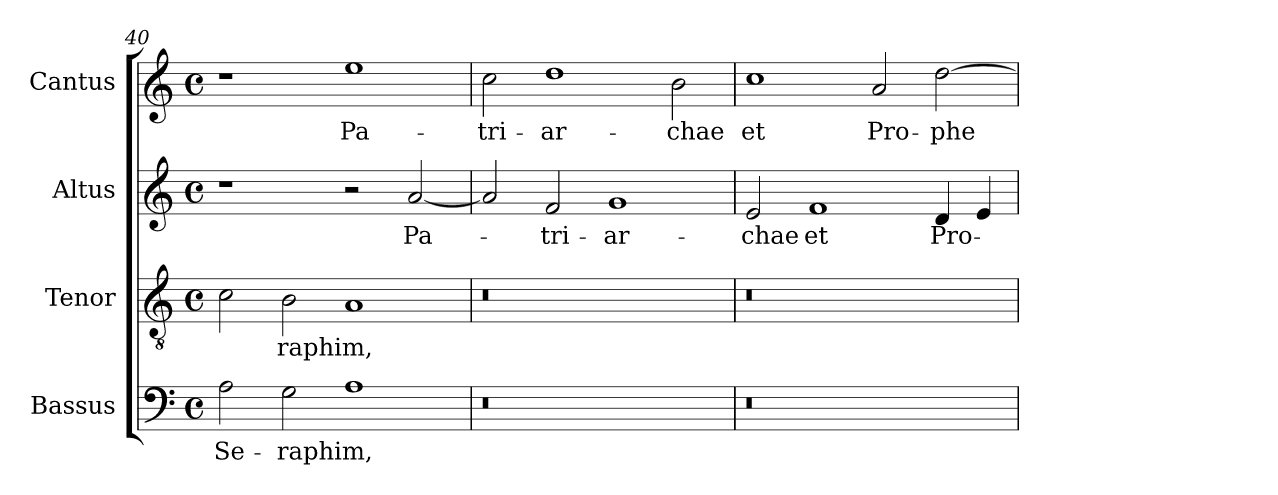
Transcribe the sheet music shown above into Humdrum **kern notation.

**kern	**text	**kern	**text	**kern	**text	**kern	**text
*part4	*part4	*part3	*part3	*part2	*part2	*part1	*part1
*staff4	*staff4	*staff3	*staff3	*staff2	*staff2	*staff1	*staff1
*I"Bassus	*	*I"Tenor	*	*I"Altus	*	*I"Cantus	*
*clefF4	*	*clefGv2	*	*clefG2	*	*clefG2	*
*M4/4	*	*M4/4	*	*M4/4	*	*M4/4	*
*met(c)	*	*met(c)	*	*met(c)	*	*met(c)	*
=40	=40	=40	=40	=40	=40	=40	=40
!	!LO:LY:b:cj	!	!	!	!	!	!
2A\	Se-	2c\	.	1r	.	1r	.
!	!LO:LY:b	!	!LO:LY:b	!	!	!	!
2G\	-raphim,	2B\	-raphim,	.	.	.	.
!	!	!	!	!	!	!	!LO:LY:b:cj
1A	.	1A	.	2r	.	1ee	Pa-
!	!	!	!	!	!LO:LY:b	!	!
.	.	.	.	[<2a/	Pa-	.	.
=41	=41	=41	=41	=41	=41	=41	=41
!	!	!	!	!	!	!	!LO:LY:b:cj
0r	.	0r	.	2a/]	.	2cc\	-tri-
!	!	!	!	!	!LO:LY:b:cj	!	!LO:LY:b:cj
.	.	.	.	2f/	-tri-	1dd	-ar-
!	!	!	!	!	!LO:LY:b:cj	!	!
.	.	.	.	1g	-ar-	.	.
!	!	!	!	!	!	!	!LO:LY:b:cj
.	.	.	.	.	.	2b\	-chae
=42	=42	=42	=42	=42	=42	=42	=42
!	!	!	!	!	!LO:LY:b:cj	!	!LO:LY:b:cj
0r	.	0r	.	2e/	-chae	1cc	et
!	!	!	!	!	!LO:LY:b:cj	!	!
.	.	.	.	1f	et	.	.
!	!	!	!	!	!	!	!LO:LY:b:cj
.	.	.	.	.	.	2a/	Pro-
!	!	!	!	!	!LO:LY:b	!	!LO:LY:b
.	.	.	.	4d/	Pro-	[>2dd\	-phe-
.	.	.	.	4e/	.	.	.
=	=	=	=	=	=	=	=
*-	*-	*-	*-	*-	*-	*-	*-
